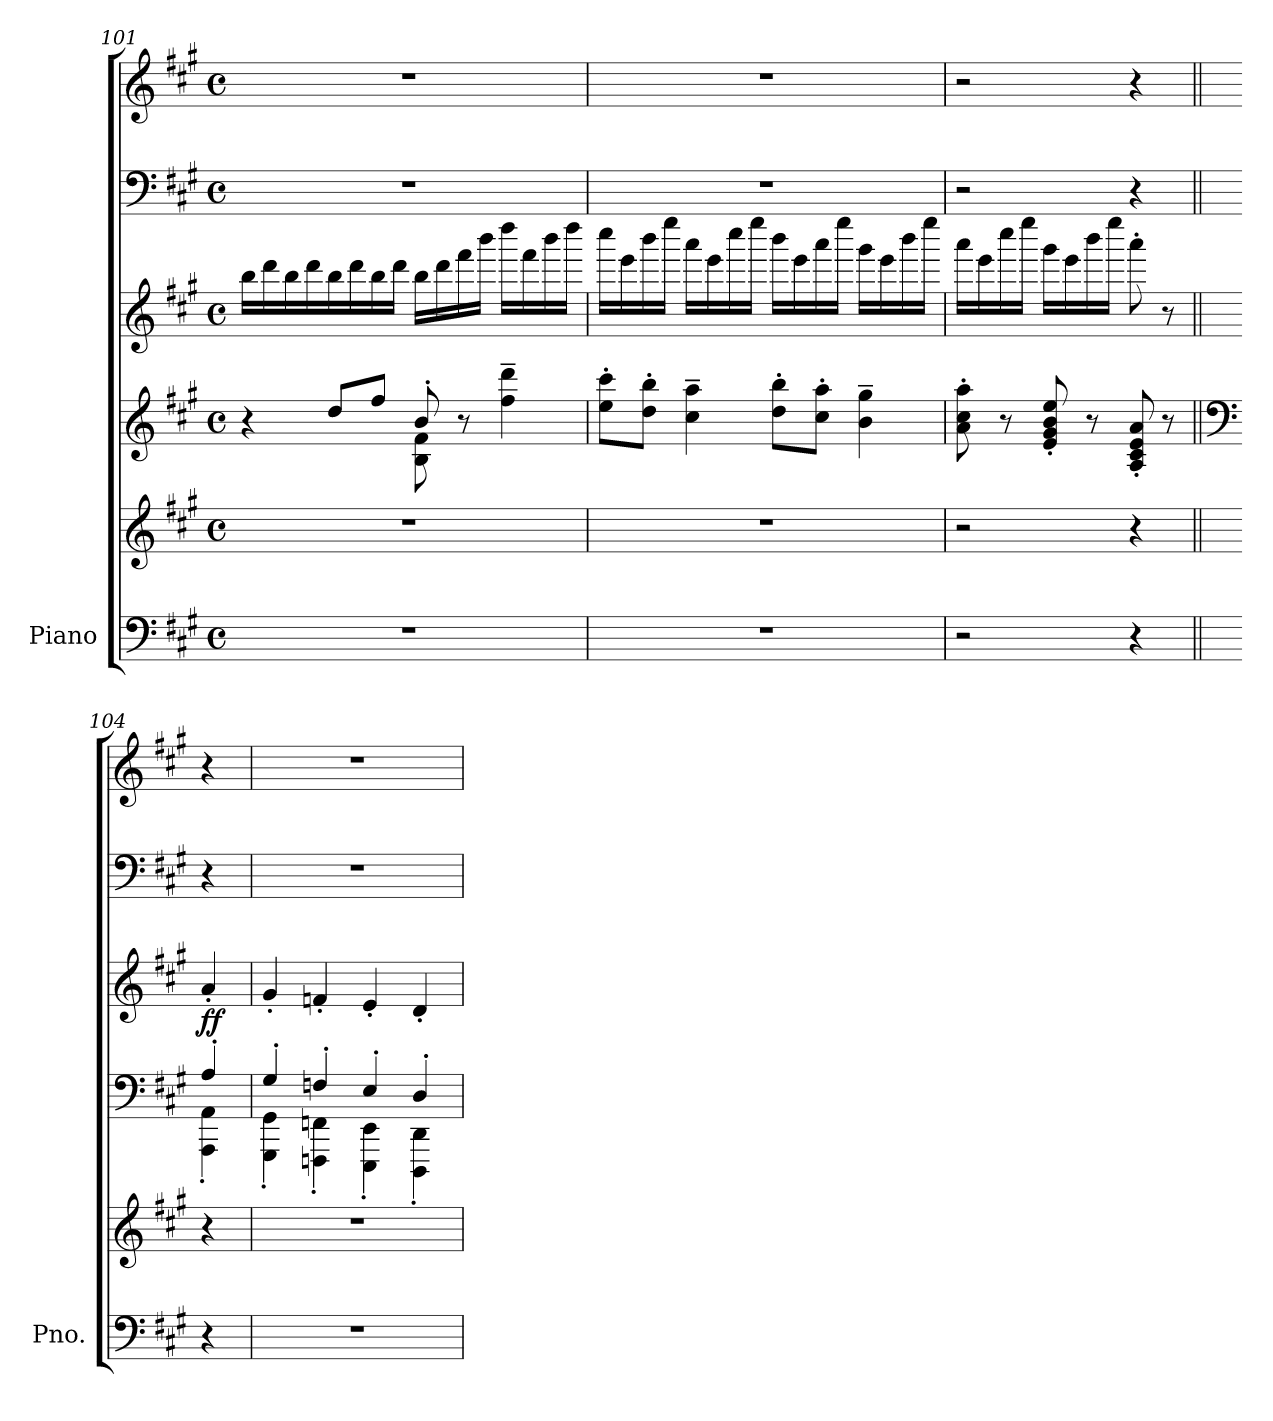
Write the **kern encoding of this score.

**kern	**kern	**kern	**kern	**kern	**kern	**dynam
*part1	*part1	*part1	*part1	*part1	*part1	*part1
*staff6	*staff5	*staff4	*staff3	*staff2	*staff1	*staff1/2/3/4/5/6
*I"Piano	*	*	*	*	*	*
*I'Pno.	*	*	*	*	*	*
!!LO:LB:g=z
*clefF4	*clefG2	*clefG2	*clefG2	*clefF4	*clefG2	*
*k[f#c#g#]	*k[f#c#g#]	*k[f#c#g#]	*k[f#c#g#]	*k[f#c#g#]	*k[f#c#g#]	*
*M4/4	*M4/4	*M4/4	*M4/4	*M4/4	*M4/4	*
*met(c)	*met(c)	*met(c)	*met(c)	*met(c)	*met(c)	*
=101	=101	=101	=101	=101	=101	=101
*	*	*^	*	*	*	*
1r	1r	4r	4ryy	16bb\LL	1r	1r	.
.	.	.	.	16ddd\	.	.	.
.	.	.	.	16bb\	.	.	.
.	.	.	.	16ddd\	.	.	.
.	.	8dd/L	4ryy	16bb\	.	.	.
.	.	.	.	16ddd\	.	.	.
.	.	8ff#/J	.	16bb\	.	.	.
.	.	.	.	16ddd\JJ	.	.	.
.	.	8b'/	8B\ 8f#\	16bb\LL	.	.	.
.	.	.	.	16ddd\	.	.	.
.	.	8r	8ryy	16fff#\	.	.	.
.	.	.	.	16bbb\JJ	.	.	.
.	.	4ff#\~ 4ddd\~	4ryy	16dddd\LL	.	.	.
.	.	.	.	16fff#\	.	.	.
.	.	.	.	16bbb\	.	.	.
.	.	.	.	16dddd\JJ	.	.	.
*	*	*v	*v	*	*	*	*
=102	=102	=102	=102	=102	=102	=102
1r	1r	8ee\' 8ccc#\'L	16cccc#\LL	1r	1r	.
.	.	.	16eee\	.	.	.
.	.	8dd\' 8bb\'J	16bbb\	.	.	.
.	.	.	16eeee\JJ	.	.	.
.	.	4cc#\~ 4aa\~	16aaa\LL	.	.	.
.	.	.	16eee\	.	.	.
.	.	.	16cccc#\	.	.	.
.	.	.	16eeee\JJ	.	.	.
.	.	8dd\' 8bb\'L	16bbb\LL	.	.	.
.	.	.	16eee\	.	.	.
.	.	8cc#\' 8aa\'J	16aaa\	.	.	.
.	.	.	16eeee\JJ	.	.	.
.	.	4b\~ 4gg#\~	16ggg#\LL	.	.	.
.	.	.	16eee\	.	.	.
.	.	.	16bbb\	.	.	.
.	.	.	16eeee\JJ	.	.	.
=103	=103	=103	=103	=103	=103	=103
*	*	*	*	*	*MM160	*
2r	2r	8a\' 8cc#\' 8aa\'	16aaa\LL	2r	2r	.
.	.	.	16eee\	.	.	.
.	.	8r	16cccc#\	.	.	.
.	.	.	16eeee\JJ	.	.	.
.	.	8e/' 8g#/' 8b/' 8ee/'	16ggg#\LL	.	.	.
.	.	.	16eee\	.	.	.
.	.	8r	16bbb\	.	.	.
.	.	.	16eeee\JJ	.	.	.
4r	4r	8A/' 8c#/' 8e/' 8a/'	8aaa'\	4r	4r	.
.	.	8r	8r	.	.	.
!!LO:PB:g=z
=104||	=104||	=104||	=104||	=104||	=104||	=104||
*	*	*clefF4	*	*	*	*
*	*	*	*	*	*MM140	*
*	*	*^	*	*	*	*
!	!	!	!	!	!	!	!LO:DY:b=3
4r	4r	4A'/	4AAA\' 4AA\'	4a'/	4r	4r	ff
=105	=105	=105	=105	=105	=105	=105	=105
1r	1r	4G#'/	4GGG#\' 4GG#\'	4g#'/	1r	1r	.
.	.	4Fn'/	4FFFn\' 4FFn\'	4fn'/	.	.	.
.	.	4E'/	4EEE\' 4EE\'	4e'/	.	.	.
.	.	4D'/	4DDD\' 4DD\'	4d'/	.	.	.
*	*	*v	*v	*	*	*	*
=	=	=	=	=	=	=
*-	*-	*-	*-	*-	*-	*-
